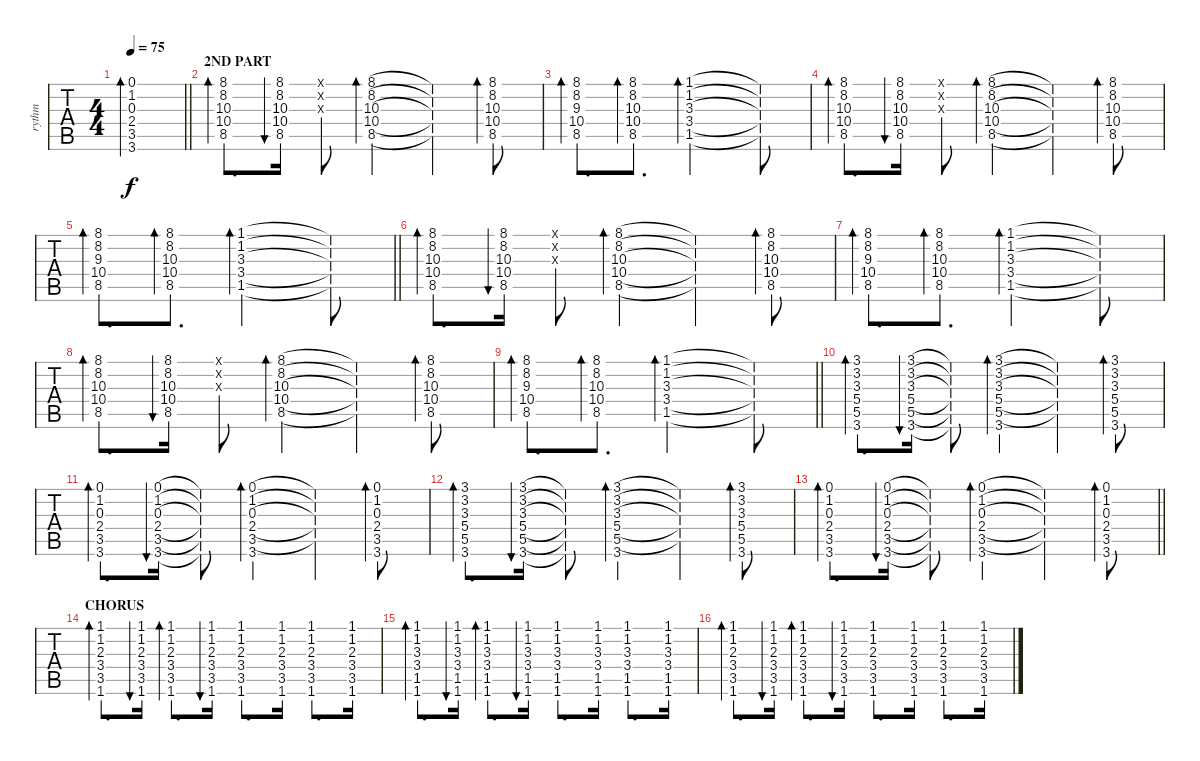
\track ("rythm" "rythm") {instrument acousticguitarsteel}
\staff {tabs}
\tuning (E4 B3 G3 D3 A2 E2) {hide}
\ts (4 4)
\tempo 75
\clef g2
\barLineRight lightlight
\ks c
(0.1 1.2 0.3 2.4 3.5 3.6).1{bd 30 dy f} |
\section ("" "2ND PART")
(8.1 8.2 10.3 10.4 8.5).8{d bd 30} (8.1 8.2 10.3 10.4 8.5).16{bu 30} (0.1{x} 0.2{x} 0.3{x}).8 (8.1 8.2 10.3 10.4 8.5).4{bd 30} (8.1{t} 8.2{t} 10.3{t} 10.4{t} 8.5{t}).4 (8.1 8.2 10.3 10.4 8.5).8{bd 30} |
(8.1 8.2 9.3 10.4 8.5).8{d bd 30} (8.1 8.2 10.3 10.4 8.5).8{d bd 30} (1.1 1.2 3.3 3.4 1.5).2{bd 30} (1.1{t} 1.2{t} 3.3{t} 3.4{t} 1.5{t}).8 |
(8.1 8.2 10.3 10.4 8.5).8{d bd 30} (8.1 8.2 10.3 10.4 8.5).16{bu 30} (0.1{x} 0.2{x} 0.3{x}).8 (8.1 8.2 10.3 10.4 8.5).4{bd 30} (8.1{t} 8.2{t} 10.3{t} 10.4{t} 8.5{t}).4 (8.1 8.2 10.3 10.4 8.5).8{bd 30} |
\barLineRight lightlight
(8.1 8.2 9.3 10.4 8.5).8{d bd 30} (8.1 8.2 10.3 10.4 8.5).8{d bd 30} (1.1 1.2 3.3 3.4 1.5).2{bd 30} (1.1{t} 1.2{t} 3.3{t} 3.4{t} 1.5{t}).8 |
(8.1 8.2 10.3 10.4 8.5).8{d bd 30} (8.1 8.2 10.3 10.4 8.5).16{bu 30} (0.1{x} 0.2{x} 0.3{x}).8 (8.1 8.2 10.3 10.4 8.5).4{bd 30} (8.1{t} 8.2{t} 10.3{t} 10.4{t} 8.5{t}).4 (8.1 8.2 10.3 10.4 8.5).8{bd 30} |
(8.1 8.2 9.3 10.4 8.5).8{d bd 30} (8.1 8.2 10.3 10.4 8.5).8{d bd 30} (1.1 1.2 3.3 3.4 1.5).2{bd 30} (1.1{t} 1.2{t} 3.3{t} 3.4{t} 1.5{t}).8 |
(8.1 8.2 10.3 10.4 8.5).8{d bd 30} (8.1 8.2 10.3 10.4 8.5).16{bu 30} (0.1{x} 0.2{x} 0.3{x}).8 (8.1 8.2 10.3 10.4 8.5).4{bd 30} (8.1{t} 8.2{t} 10.3{t} 10.4{t} 8.5{t}).4 (8.1 8.2 10.3 10.4 8.5).8{bd 30} |
\barLineRight lightlight
(8.1 8.2 9.3 10.4 8.5).8{d bd 30} (8.1 8.2 10.3 10.4 8.5).8{d bd 30} (1.1 1.2 3.3 3.4 1.5).2{bd 30} (1.1{t} 1.2{t} 3.3{t} 3.4{t} 1.5{t}).8 |
(3.1 3.2 3.3 5.4 5.5 3.6).8{d bd 30} (3.1 3.2 3.3 5.4 5.5 3.6).16{bu 30} (3.1{t} 3.2{t} 3.3{t} 5.4{t} 5.5{t} 3.6{t}).8 (3.1 3.2 3.3 5.4 5.5 3.6).4{bd 30} (3.1{t} 3.2{t} 3.3{t} 5.4{t} 5.5{t}).4 (3.1 3.2 3.3 5.4 5.5 3.6).8{bd 30} |
(0.1 1.2 0.3 2.4 3.5 3.6).8{d bd 30} (0.1 1.2 0.3 2.4 3.5 3.6).16{bu 30} (0.1{t} 1.2{t} 0.3{t} 2.4{t} 3.5{t} 3.6{t}).8 (0.1 1.2 0.3 2.4 3.5 3.6).4{bd 30} (0.1{t} 1.2{t} 0.3{t} 2.4{t} 3.5{t}).4 (0.1 1.2 0.3 2.4 3.5 3.6).8{bd 30} |
(3.1 3.2 3.3 5.4 5.5 3.6).8{d bd 30} (3.1 3.2 3.3 5.4 5.5 3.6).16{bu 30} (3.1{t} 3.2{t} 3.3{t} 5.4{t} 5.5{t} 3.6{t}).8 (3.1 3.2 3.3 5.4 5.5 3.6).4{bd 30} (3.1{t} 3.2{t} 3.3{t} 5.4{t} 5.5{t}).4 (3.1 3.2 3.3 5.4 5.5 3.6).8{bd 30} |
\barLineRight lightlight
(0.1 1.2 0.3 2.4 3.5 3.6).8{d bd 30} (0.1 1.2 0.3 2.4 3.5 3.6).16{bu 30} (0.1{t} 1.2{t} 0.3{t} 2.4{t} 3.5{t} 3.6{t}).8 (0.1 1.2 0.3 2.4 3.5 3.6).4{bd 30} (0.1{t} 1.2{t} 0.3{t} 2.4{t} 3.5{t}).4 (0.1 1.2 0.3 2.4 3.5 3.6).8{bd 30} |
\section ("" "CHORUS")
(1.1 1.2 2.3 3.4 3.5 1.6).8{d bd 30} (1.1 1.2 2.3 3.4 3.5 1.6).16{bu 30} (1.1 1.2 2.3 3.4 3.5 1.6).8{d bd 30} (1.1 1.2 2.3 3.4 3.5 1.6).16{bu 30} (1.1 1.2 2.3 3.4 3.5 1.6).8{d} (1.1 1.2 2.3 3.4 3.5 1.6).16 (1.1 1.2 2.3 3.4 3.5 1.6).8{d} (1.1 1.2 2.3 3.4 3.5 1.6).16 |
(1.1 1.2 3.3 3.4 1.5 1.6).8{d bd 30} (1.1 1.2 3.3 3.4 1.5 1.6).16{bu 30} (1.1 1.2 3.3 3.4 1.5 1.6).8{d bd 30} (1.1 1.2 3.3 3.4 1.5 1.6).16{bu 30} (1.1 1.2 3.3 3.4 1.5 1.6).8{d} (1.1 1.2 3.3 3.4 1.5 1.6).16 (1.1 1.2 3.3 3.4 1.5 1.6).8{d} (1.1 1.2 3.3 3.4 1.5 1.6).16 |
(1.1 1.2 2.3 3.4 3.5 1.6).8{d bd 30} (1.1 1.2 2.3 3.4 3.5 1.6).16{bu 30} (1.1 1.2 2.3 3.4 3.5 1.6).8{d bd 30} (1.1 1.2 2.3 3.4 3.5 1.6).16{bu 30} (1.1 1.2 2.3 3.4 3.5 1.6).8{d} (1.1 1.2 2.3 3.4 3.5 1.6).16 (1.1 1.2 2.3 3.4 3.5 1.6).8{d} (1.1 1.2 2.3 3.4 3.5 1.6).16
